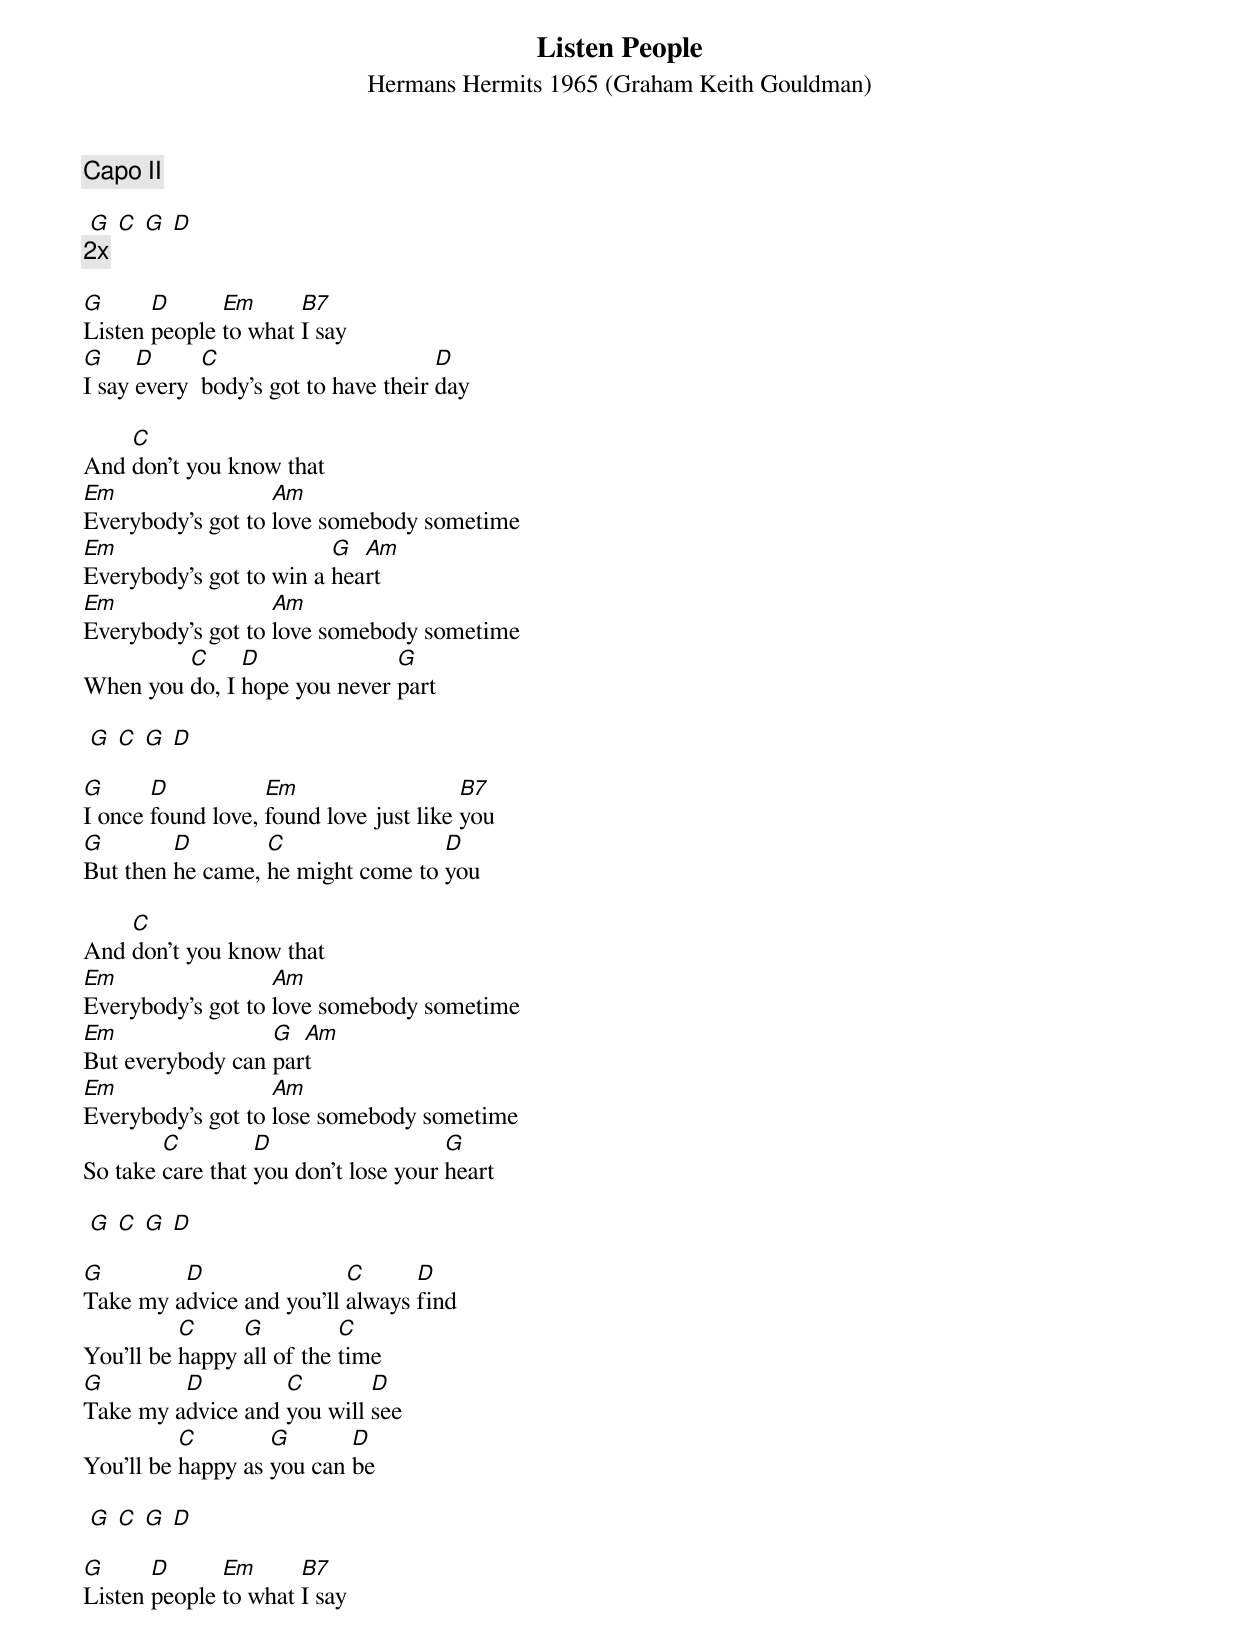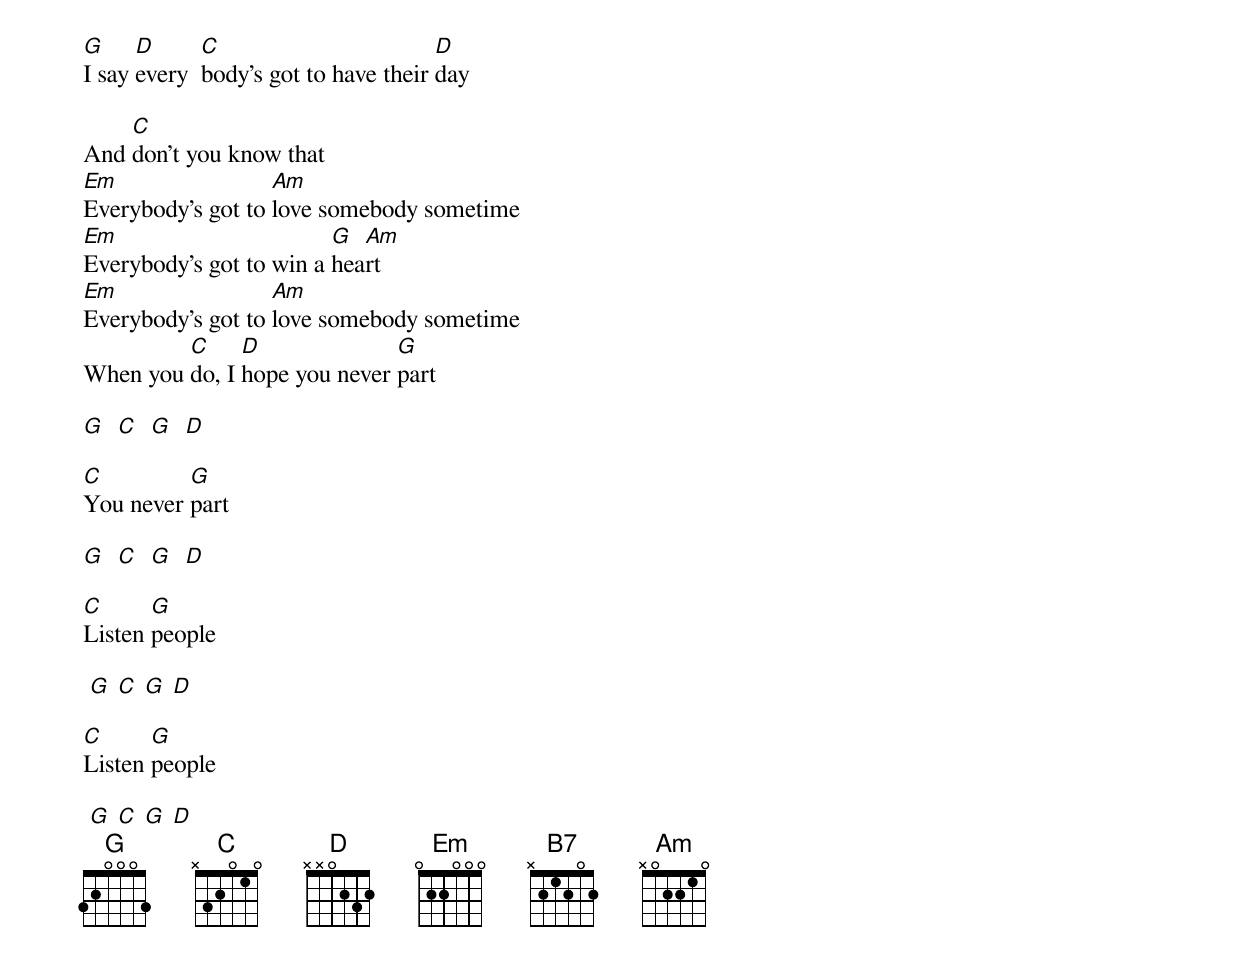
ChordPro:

{title: Listen People}
{subtitle: Hermans Hermits 1965 (Graham Keith Gouldman)}
{c:Capo II}

 [G] [C] [G] [D]
{c:2x}

[G]Listen [D]people [Em]to what [B7]I say
[G]I say [D]every  [C]body's got to have their [D]day

And [C]don't you know that
[Em]Everybody's got to [Am]love somebody sometime
[Em]Everybody's got to win a [G]hea[Am]rt
[Em]Everybody's got to [Am]love somebody sometime
When you [C]do, I [D]hope you never [G]part

 [G] [C] [G] [D]

[G]I once [D]found love, [Em]found love just like [B7]you
[G]But then [D]he came, [C]he might come to [D]you

And [C]don't you know that
[Em]Everybody's got to [Am]love somebody sometime
[Em]But everybody can [G]par[Am]t
[Em]Everybody's got to [Am]lose somebody sometime
So take [C]care that [D]you don't lose your [G]heart

 [G] [C] [G] [D]

[G]Take my a[D]dvice and you'll [C]always [D]find
You'll be [C]happy [G]all of the [C]time
[G]Take my a[D]dvice and [C]you will [D]see
You'll be [C]happy as [G]you can [D]be

 [G] [C] [G] [D]

[G]Listen [D]people [Em]to what [B7]I say
[G]I say [D]every  [C]body's got to have their [D]day

And [C]don't you know that
[Em]Everybody's got to [Am]love somebody sometime
[Em]Everybody's got to win a [G]hea[Am]rt
[Em]Everybody's got to [Am]love somebody sometime
When you [C]do, I [D]hope you never [G]part

[G]  [C]  [G]  [D]

[C]You never [G]part

[G]  [C]  [G]  [D]

[C]Listen [G]people

 [G] [C] [G] [D]

[C]Listen [G]people

 [G] [C] [G] [D]
